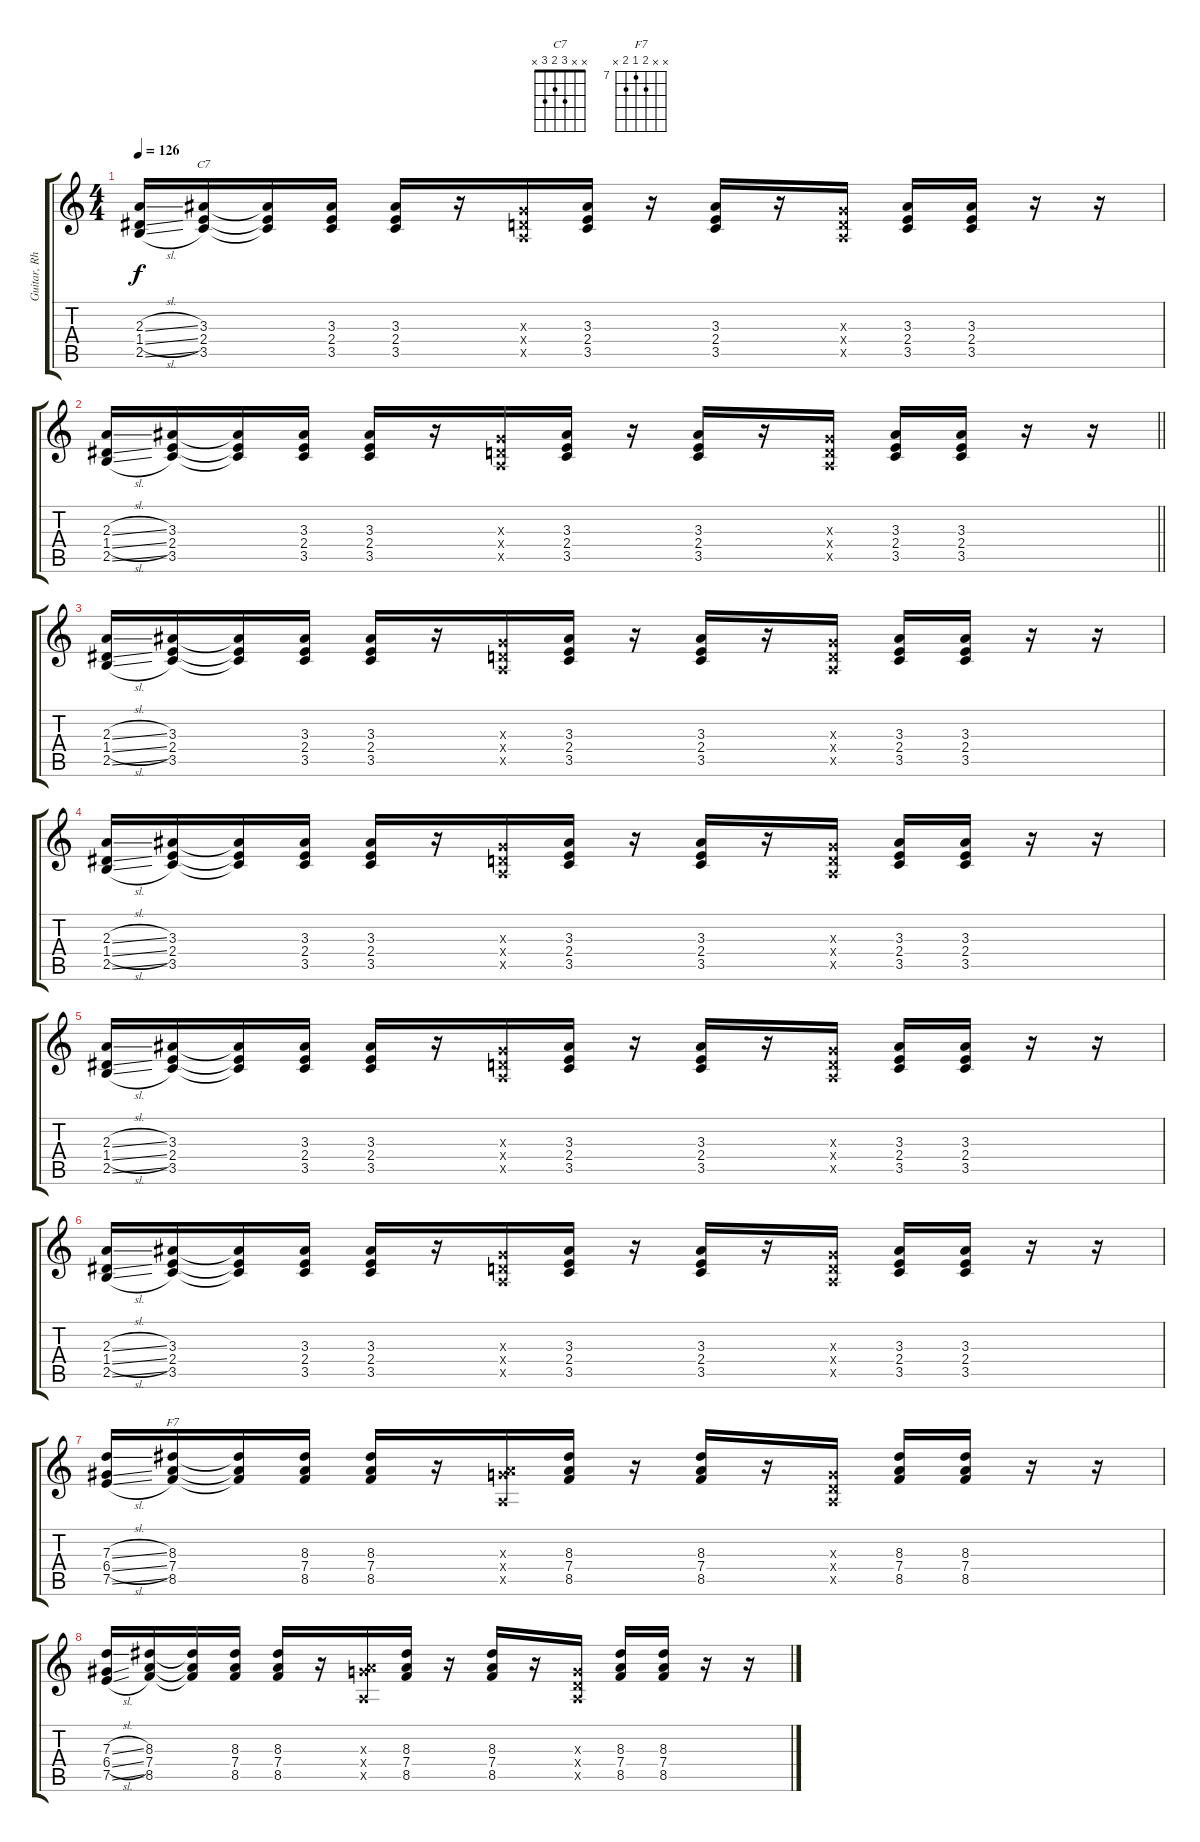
\track ("Guitar, Rhythm" "Guitar, Rh") {instrument overdrivenguitar}
\staff {score tabs}
\tuning (E4 B3 G3 D3 A2 E2) {hide}
\chord ("C7" x x 3 2 3 x)
\chord ("F7" x x 8 7 8 x) {firstfret 7}
\ts (4 4)
\tempo 126
\clef g2
\ks c
(2.3{sl} 1.4{sl} 2.5{sl}).16{dy f} (3.3 2.4 3.5).16{ch "C7"} (3.3{t} 2.4{t} 3.5{t}).16 (3.3 2.4 3.5).16 (3.3 2.4 3.5).16 r.16 (0.3{x} 0.4{x} 0.5{x}).16 (3.3 2.4 3.5).16 r.16 (3.3 2.4 3.5).16 r.16 (0.3{x} 0.4{x} 0.5{x}).16 (3.3 2.4 3.5).16 (3.3 2.4 3.5).16 r.16 r.16 |
\barLineRight lightlight
(2.3{sl} 1.4{sl} 2.5{sl}).16 (3.3 2.4 3.5).16 (3.3{t} 2.4{t} 3.5{t}).16 (3.3 2.4 3.5).16 (3.3 2.4 3.5).16 r.16 (0.3{x} 0.4{x} 0.5{x}).16 (3.3 2.4 3.5).16 r.16 (3.3 2.4 3.5).16 r.16 (0.3{x} 0.4{x} 0.5{x}).16 (3.3 2.4 3.5).16 (3.3 2.4 3.5).16 r.16 r.16 |
(2.3{sl} 1.4{sl} 2.5{sl}).16 (3.3 2.4 3.5).16 (3.3{t} 2.4{t} 3.5{t}).16 (3.3 2.4 3.5).16 (3.3 2.4 3.5).16 r.16 (0.3{x} 0.4{x} 0.5{x}).16 (3.3 2.4 3.5).16 r.16 (3.3 2.4 3.5).16 r.16 (0.3{x} 0.4{x} 0.5{x}).16 (3.3 2.4 3.5).16 (3.3 2.4 3.5).16 r.16 r.16 |
(2.3{sl} 1.4{sl} 2.5{sl}).16 (3.3 2.4 3.5).16 (3.3{t} 2.4{t} 3.5{t}).16 (3.3 2.4 3.5).16 (3.3 2.4 3.5).16 r.16 (0.3{x} 0.4{x} 0.5{x}).16 (3.3 2.4 3.5).16 r.16 (3.3 2.4 3.5).16 r.16 (0.3{x} 0.4{x} 0.5{x}).16 (3.3 2.4 3.5).16 (3.3 2.4 3.5).16 r.16 r.16 |
(2.3{sl} 1.4{sl} 2.5{sl}).16 (3.3 2.4 3.5).16 (3.3{t} 2.4{t} 3.5{t}).16 (3.3 2.4 3.5).16 (3.3 2.4 3.5).16 r.16 (0.3{x} 0.4{x} 0.5{x}).16 (3.3 2.4 3.5).16 r.16 (3.3 2.4 3.5).16 r.16 (0.3{x} 0.4{x} 0.5{x}).16 (3.3 2.4 3.5).16 (3.3 2.4 3.5).16 r.16 r.16 |
(2.3{sl} 1.4{sl} 2.5{sl}).16 (3.3 2.4 3.5).16 (3.3{t} 2.4{t} 3.5{t}).16 (3.3 2.4 3.5).16 (3.3 2.4 3.5).16 r.16 (0.3{x} 0.4{x} 0.5{x}).16 (3.3 2.4 3.5).16 r.16 (3.3 2.4 3.5).16 r.16 (0.3{x} 0.4{x} 0.5{x}).16 (3.3 2.4 3.5).16 (3.3 2.4 3.5).16 r.16 r.16 |
(7.3{sl} 6.4{sl} 7.5{sl}).16 (8.3 7.4 8.5).16{ch "F7"} (8.3{t} 7.4{t} 8.5{t}).16 (8.3 7.4 8.5).16 (8.3 7.4 8.5).16 r.16 (0.3{x} 7.4{x} 0.5{x}).16 (8.3 7.4 8.5).16 r.16 (8.3 7.4 8.5).16 r.16 (0.3{x} 0.4{x} 0.5{x}).16 (8.3 7.4 8.5).16 (8.3 7.4 8.5).16 r.16 r.16 |
(7.3{sl} 6.4{sl} 7.5{sl}).16 (8.3 7.4 8.5).16 (8.3{t} 7.4{t} 8.5{t}).16 (8.3 7.4 8.5).16 (8.3 7.4 8.5).16 r.16 (0.3{x} 7.4{x} 0.5{x}).16 (8.3 7.4 8.5).16 r.16 (8.3 7.4 8.5).16 r.16 (0.3{x} 0.4{x} 0.5{x}).16 (8.3 7.4 8.5).16 (8.3 7.4 8.5).16 r.16 r.16
